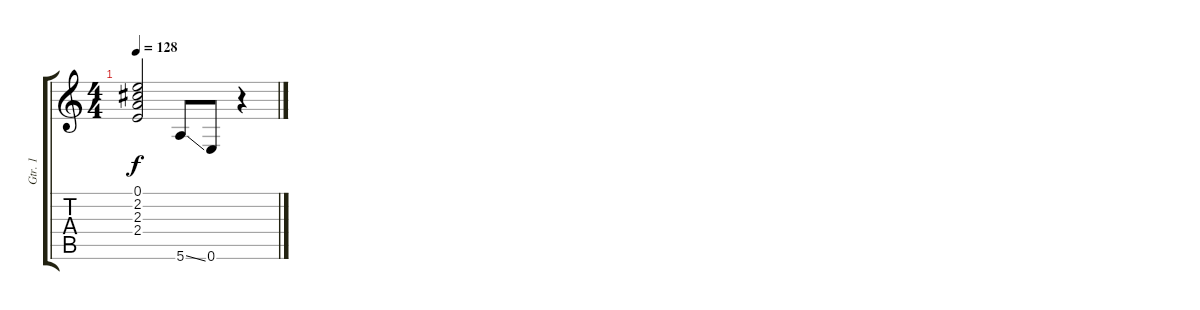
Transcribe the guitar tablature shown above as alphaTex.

\track ("Gtr. 1" "Gtr. 1") {instrument overdrivenguitar}
\staff {score tabs}
\tuning (E4 B3 G3 D3 A2 E2) {hide}
\ts (4 4)
\tempo 128
\clef g2
\ks c
(0.1{t} 2.2{t} 2.3{t} 2.4{t}).2{dy f} 5.6{ss}.8 0.6.8 r.4
